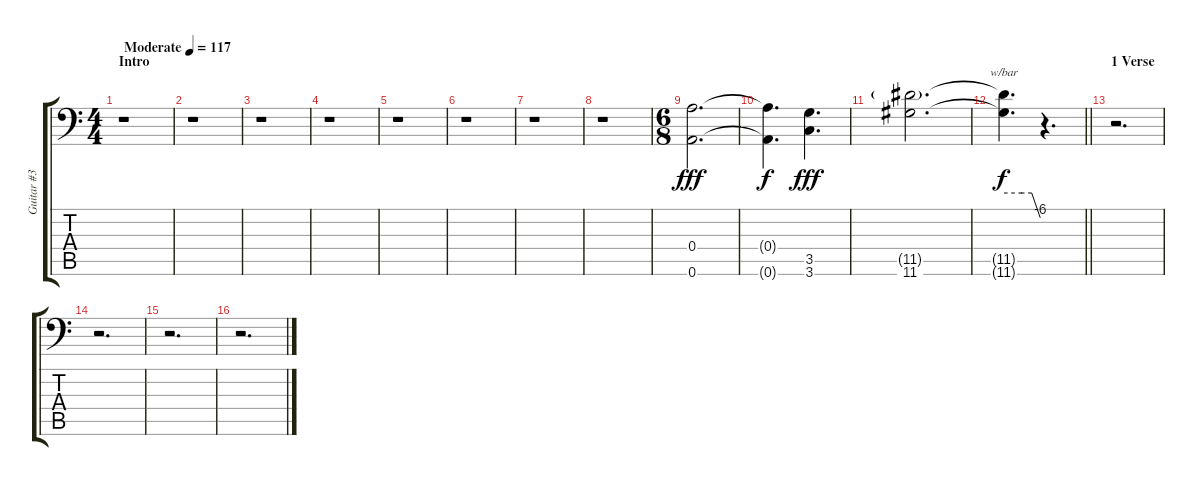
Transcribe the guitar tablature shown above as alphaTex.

\track ("Guitar #3 Add." "Guitar #3 ") {instrument distortionguitar}
\staff {score tabs}
\tuning (B3 Gb3 D3 A2 E2 A1) {hide}
\ts (4 4)
\section ("" "Intro ")
\tempo (117 "Moderate")
\clef f4
\ks c
r.1{dy fff instrument distortionguitar} |
r.1 |
r.1 |
r.1 |
r.1 |
r.1 |
r.1 |
r.1 |
\ts (6 8)
(0.4 0.6).2{d} |
(0.4{t} 0.6{t}).4{d dy f} (3.5 3.6).4{d dy fff} |
(11.5{g} 11.6).2{d} |
\barLineRight lightlight
(11.5{t} 11.6{t}).4{d tbe (custom default 0 0 30 0 46 0 60 -24) dy f} r.4{d} |
\section ("" "1 Verse ")
r.2{d} |
r.2{d} |
r.2{d} |
r.2{d}
